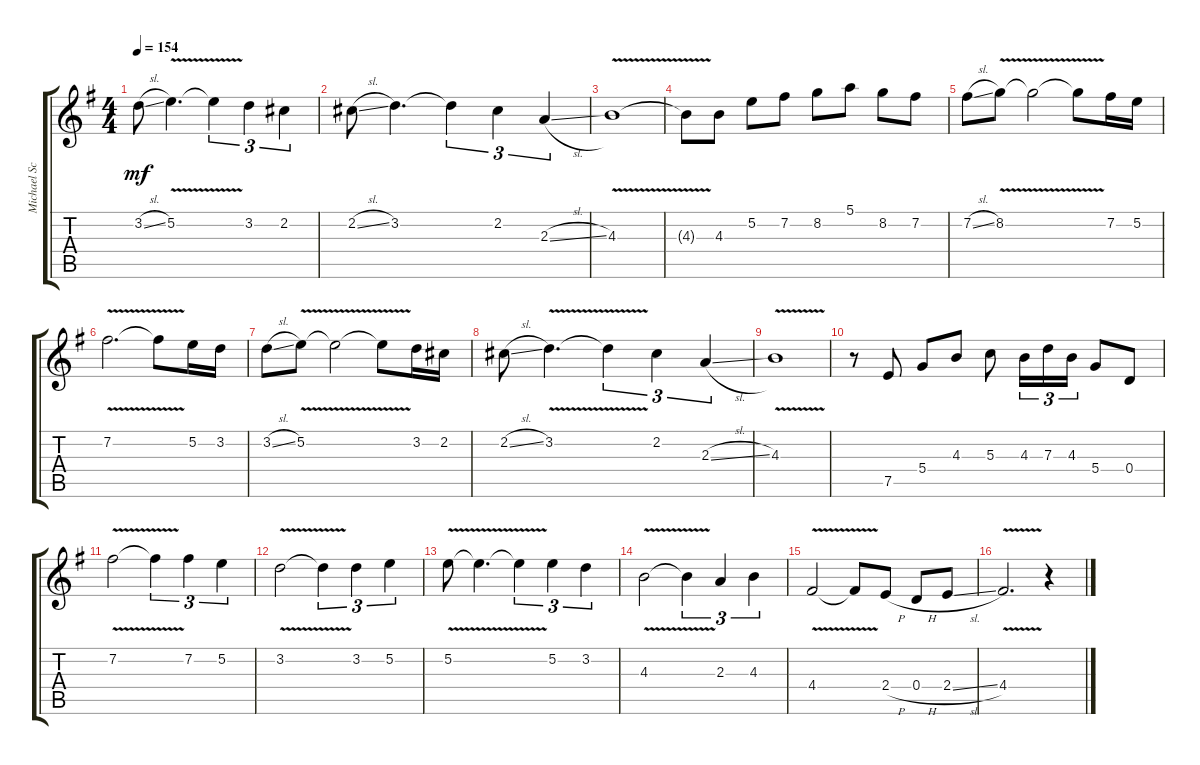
\track ("Michael Schenker - Guitar 1" "Michael Sc") {instrument distortionguitar}
\staff {score tabs}
\tuning (E4 B3 G3 D3 A2 E2) {hide}
\ts (4 4)
\tempo 154
\clef g2
\ks g
3.2{sl}.8{dy mf} 5.2{v}.4{d} 5.2{t}.4{tu (3 2)} 3.2.4{tu (3 2)} 2.2.4{tu (3 2)} |
2.2{sl}.8 3.2.4{d} 3.2{t}.4{tu (3 2)} 2.2.4{tu (3 2)} 2.3{sl}.4{tu (3 2)} |
4.3{v}.1 |
4.3{t}.8 4.3.8 5.2.8 7.2.8 8.2.8 5.1.8 8.2.8 7.2.8 |
7.2{sl}.8 8.2{v}.8 8.2{v t}.2 8.2{v t}.8 7.2.16 5.2.16 |
7.2{v}.2{d} 7.2{v t}.8 5.2.16 3.2.16 |
3.2{sl}.8 5.2{v}.8 5.2{v t}.2 5.2{v t}.8 3.2.16 2.2.16 |
2.2{sl}.8 3.2{v}.4{d} 3.2{v t}.4{tu (3 2)} 2.2.4{tu (3 2)} 2.3{sl}.4{tu (3 2)} |
4.3{v}.1 |
r.8 7.5.8 5.4.8 4.3.8 5.3.8 4.3.16{tu (3 2)} 7.3.16{tu (3 2)} 4.3.16{tu (3 2)} 5.4.8 0.4.8 |
7.2{v}.2 7.2{v t}.4{tu (3 2)} 7.2.4{tu (3 2)} 5.2.4{tu (3 2)} |
3.2{v}.2 3.2{v t}.4{tu (3 2)} 3.2.4{tu (3 2)} 5.2.4{tu (3 2)} |
5.2{v}.8 5.2{v t}.4{d} 5.2{v t}.4{tu (3 2)} 5.2.4{tu (3 2)} 3.2.4{tu (3 2)} |
4.3{v}.2 4.3{v t}.4{tu (3 2)} 2.3.4{tu (3 2)} 4.3.4{tu (3 2)} |
4.4{v}.2 4.4{v t}.8 2.4{h}.8 0.4{h}.8 2.4{sl}.8 |
4.4{v}.2{d} r.4
